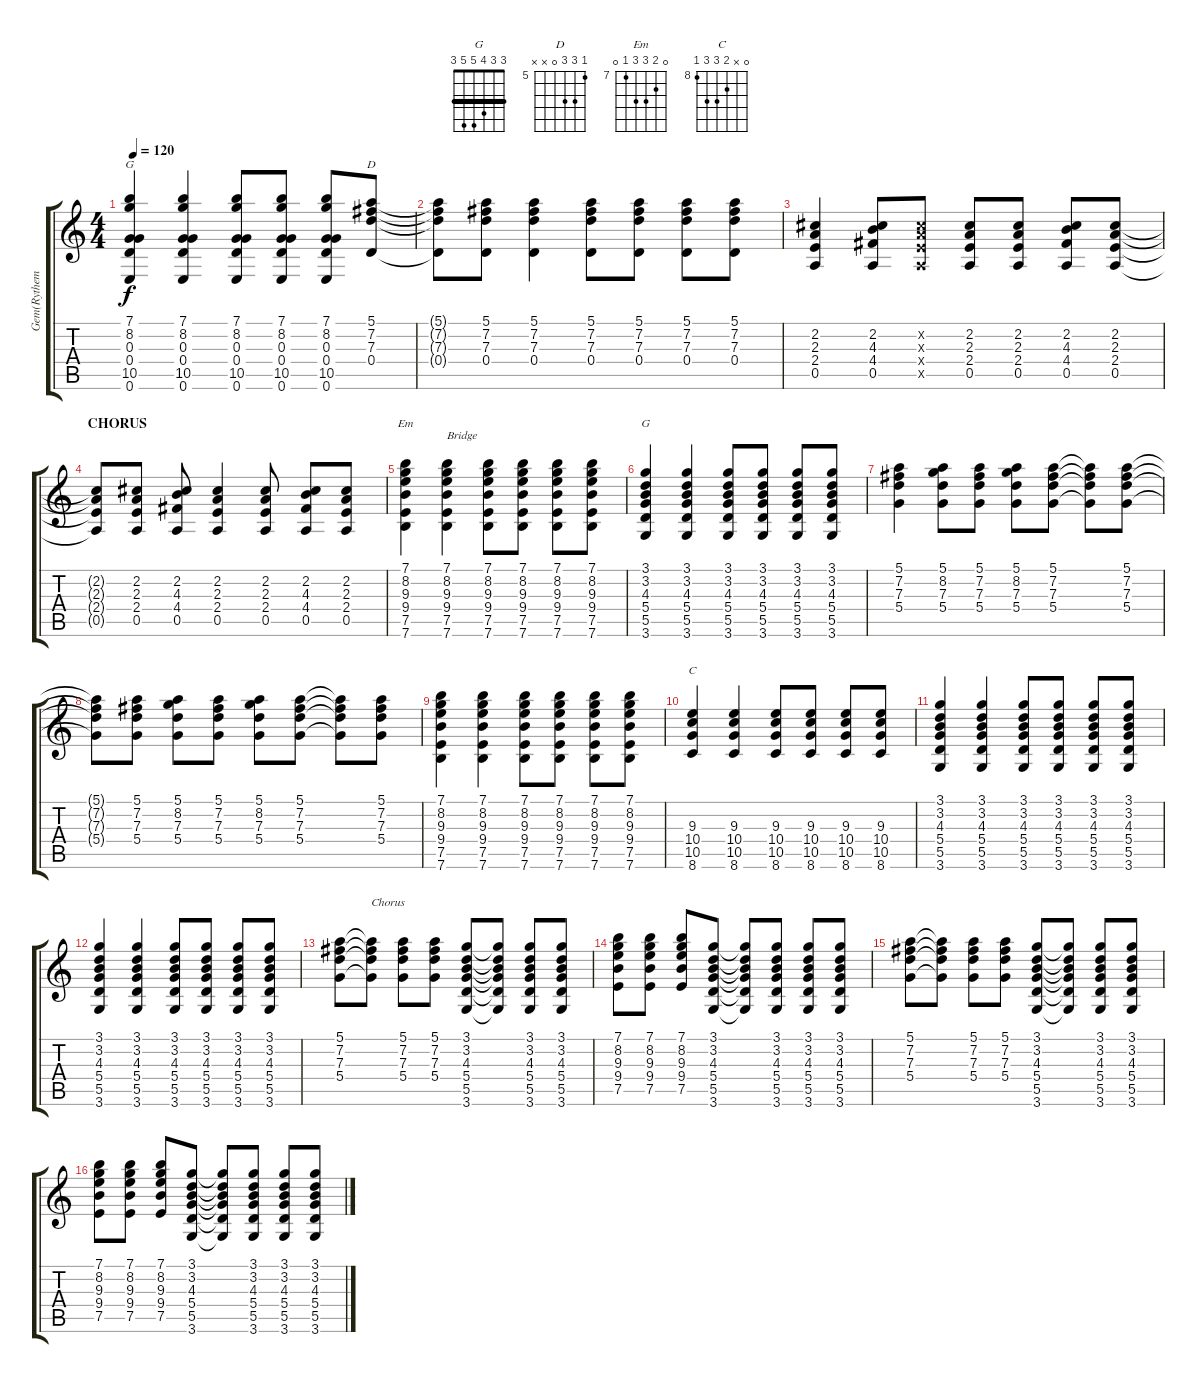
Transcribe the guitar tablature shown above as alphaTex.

\track ("Gem(Rythem Guitar)" "Gem(Rythem") {instrument distortionguitar}
\staff {score tabs}
\tuning (E4 B3 G3 D3 A2 E2) {hide}
\chord ("G" 7 8 0 0 10 x) {firstfret 7}
\chord ("D" 5 7 7 0 x x) {firstfret 5}
\chord ("Em" 0 8 9 9 7 0) {firstfret 7}
\chord ("G" 3 3 4 5 5 3) {barre 3}
\chord ("C" 0 x 9 10 10 8) {firstfret 8}
\ts (4 4)
\tempo 120
\clef g2
\ks c
(7.1 8.2 0.3 0.4 10.5 0.6).4{ch "G" dy f} (7.1 8.2 0.3 0.4 10.5 0.6).4 (7.1 8.2 0.3 0.4 10.5 0.6).8 (7.1 8.2 0.3 0.4 10.5 0.6).8 (7.1 8.2 0.3 0.4 10.5 0.6).8 (5.1 7.2 7.3 0.4).8{ch "D"} |
(5.1{t} 7.2{t} 7.3{t} 0.4{t}).8 (5.1 7.2 7.3 0.4).8 (5.1 7.2 7.3 0.4).4 (5.1 7.2 7.3 0.4).8 (5.1 7.2 7.3 0.4).8 (5.1 7.2 7.3 0.4).8 (5.1 7.2 7.3 0.4).8 |
(2.2 2.3 2.4 0.5).4 (2.2 4.3 4.4 0.5).8 (2.2{x} 2.3{x} 2.4{x} 0.5{x}).8 (2.2 2.3 2.4 0.5).8 (2.2 2.3 2.4 0.5).8 (2.2 4.3 4.4 0.5).8 (2.2 2.3 2.4 0.5).8 |
\section ("" "CHORUS")
(2.2{t} 2.3{t} 2.4{t} 0.5{t}).8 (2.2 2.3 2.4 0.5).8 (2.2 4.3 4.4 0.5).8 (2.2 2.3 2.4 0.5).4 (2.2 2.3 2.4 0.5).8 (2.2 4.3 4.4 0.5).8 (2.2 2.3 2.4 0.5).8 |
(7.1 8.2 9.3 9.4 7.5 7.6).4{ch "Em"} (7.1 8.2 9.3 9.4 7.5 7.6).4{txt "Bridge"} (7.1 8.2 9.3 9.4 7.5 7.6).8 (7.1 8.2 9.3 9.4 7.5 7.6).8 (7.1 8.2 9.3 9.4 7.5 7.6).8 (7.1 8.2 9.3 9.4 7.5 7.6).8 |
(3.1 3.2 4.3 5.4 5.5 3.6).4{ch "G"} (3.1 3.2 4.3 5.4 5.5 3.6).4 (3.1 3.2 4.3 5.4 5.5 3.6).8 (3.1 3.2 4.3 5.4 5.5 3.6).8 (3.1 3.2 4.3 5.4 5.5 3.6).8 (3.1 3.2 4.3 5.4 5.5 3.6).8 |
(5.1 7.2 7.3 5.4).4 (5.1 8.2 7.3 5.4).8 (5.1 7.2 7.3 5.4).8 (5.1 8.2 7.3 5.4).8 (5.1 7.2 7.3 5.4).8 (5.1{t} 7.2{t} 7.3{t} 5.4{t}).8 (5.1 7.2 7.3 5.4).8 |
(5.1{t} 7.2{t} 7.3{t} 5.4{t}).8 (5.1 7.2 7.3 5.4).8 (5.1 8.2 7.3 5.4).8 (5.1 7.2 7.3 5.4).8 (5.1 8.2 7.3 5.4).8 (5.1 7.2 7.3 5.4).8 (5.1{t} 7.2{t} 7.3{t} 5.4{t}).8 (5.1 7.2 7.3 5.4).8 |
(7.1 8.2 9.3 9.4 7.5 7.6).4 (7.1 8.2 9.3 9.4 7.5 7.6).4 (7.1 8.2 9.3 9.4 7.5 7.6).8 (7.1 8.2 9.3 9.4 7.5 7.6).8 (7.1 8.2 9.3 9.4 7.5 7.6).8 (7.1 8.2 9.3 9.4 7.5 7.6).8 |
(9.3 10.4 10.5 8.6).4{ch "C"} (9.3 10.4 10.5 8.6).4 (9.3 10.4 10.5 8.6).8 (9.3 10.4 10.5 8.6).8 (9.3 10.4 10.5 8.6).8 (9.3 10.4 10.5 8.6).8 |
(3.1 3.2 4.3 5.4 5.5 3.6).4 (3.1 3.2 4.3 5.4 5.5 3.6).4 (3.1 3.2 4.3 5.4 5.5 3.6).8 (3.1 3.2 4.3 5.4 5.5 3.6).8 (3.1 3.2 4.3 5.4 5.5 3.6).8 (3.1 3.2 4.3 5.4 5.5 3.6).8 |
(3.1 3.2 4.3 5.4 5.5 3.6).4 (3.1 3.2 4.3 5.4 5.5 3.6).4 (3.1 3.2 4.3 5.4 5.5 3.6).8 (3.1 3.2 4.3 5.4 5.5 3.6).8 (3.1 3.2 4.3 5.4 5.5 3.6).8 (3.1 3.2 4.3 5.4 5.5 3.6).8 |
(5.1 7.2 7.3 5.4).8 (5.1{t} 7.2{t} 7.3{t} 5.4{t}).8{txt "Chorus"} (5.1 7.2 7.3 5.4).8 (5.1 7.2 7.3 5.4).8 (3.1 3.2 4.3 5.4 5.5 3.6).8 (3.1{t} 3.2{t} 4.3{t} 5.4{t} 5.5{t} 3.6{t}).8 (3.1 3.2 4.3 5.4 5.5 3.6).8 (3.1 3.2 4.3 5.4 5.5 3.6).8 |
(7.1 8.2 9.3 9.4 7.5).8 (7.1 8.2 9.3 9.4 7.5).8 (7.1 8.2 9.3 9.4 7.5).8 (3.1 3.2 4.3 5.4 5.5 3.6).8 (3.1{t} 3.2{t} 4.3{t} 5.4{t} 5.5{t} 3.6{t}).8 (3.1 3.2 4.3 5.4 5.5 3.6).8 (3.1 3.2 4.3 5.4 5.5 3.6).8 (3.1 3.2 4.3 5.4 5.5 3.6).8 |
(5.1 7.2 7.3 5.4).8 (5.1{t} 7.2{t} 7.3{t} 5.4{t}).8 (5.1 7.2 7.3 5.4).8 (5.1 7.2 7.3 5.4).8 (3.1 3.2 4.3 5.4 5.5 3.6).8 (3.1{t} 3.2{t} 4.3{t} 5.4{t} 5.5{t} 3.6{t}).8 (3.1 3.2 4.3 5.4 5.5 3.6).8 (3.1 3.2 4.3 5.4 5.5 3.6).8 |
(7.1 8.2 9.3 9.4 7.5).8 (7.1 8.2 9.3 9.4 7.5).8 (7.1 8.2 9.3 9.4 7.5).8 (3.1 3.2 4.3 5.4 5.5 3.6).8 (3.1{t} 3.2{t} 4.3{t} 5.4{t} 5.5{t} 3.6{t}).8 (3.1 3.2 4.3 5.4 5.5 3.6).8 (3.1 3.2 4.3 5.4 5.5 3.6).8 (3.1 3.2 4.3 5.4 5.5 3.6).8
